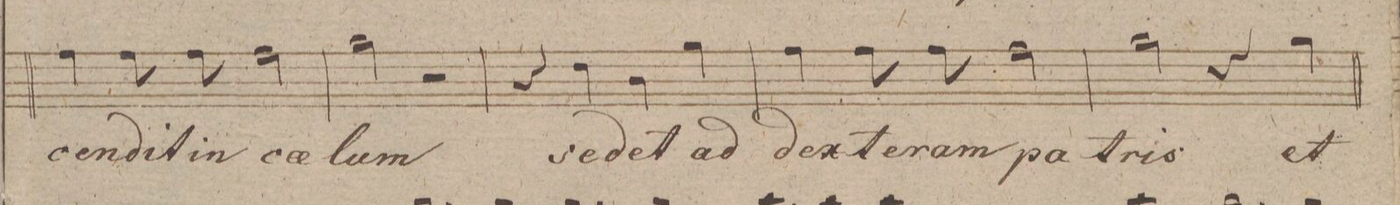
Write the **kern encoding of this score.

**kern	**text	**dynam
*I"Soprano.	*	*
*clefC1	*	*
*k[f#c#g#d#]	*	*
*met(c|)	*	*
*M2/2	*	*
4dd#\	-cen-	.
8dd#\	-dit	.
8dd#\	in	.
2dd#\	coe-	.
=151	=151	=151
2ee\	-lum	.
2r	.	.
=152	=152	=152
4r	.	.
4b\	se-	.
4g#\	-det	.
4ee\	ad	.
=153	=153	=153
4dd#\	dex-	.
8dd#\	-te-	.
8dd#\	-ram	.
2dd#\	pa-	.
=154	=154	=154
2ee\	-tris	.
4r	.	.
4ee\	et	.
=155	=155	=155
*-	*-	*-
